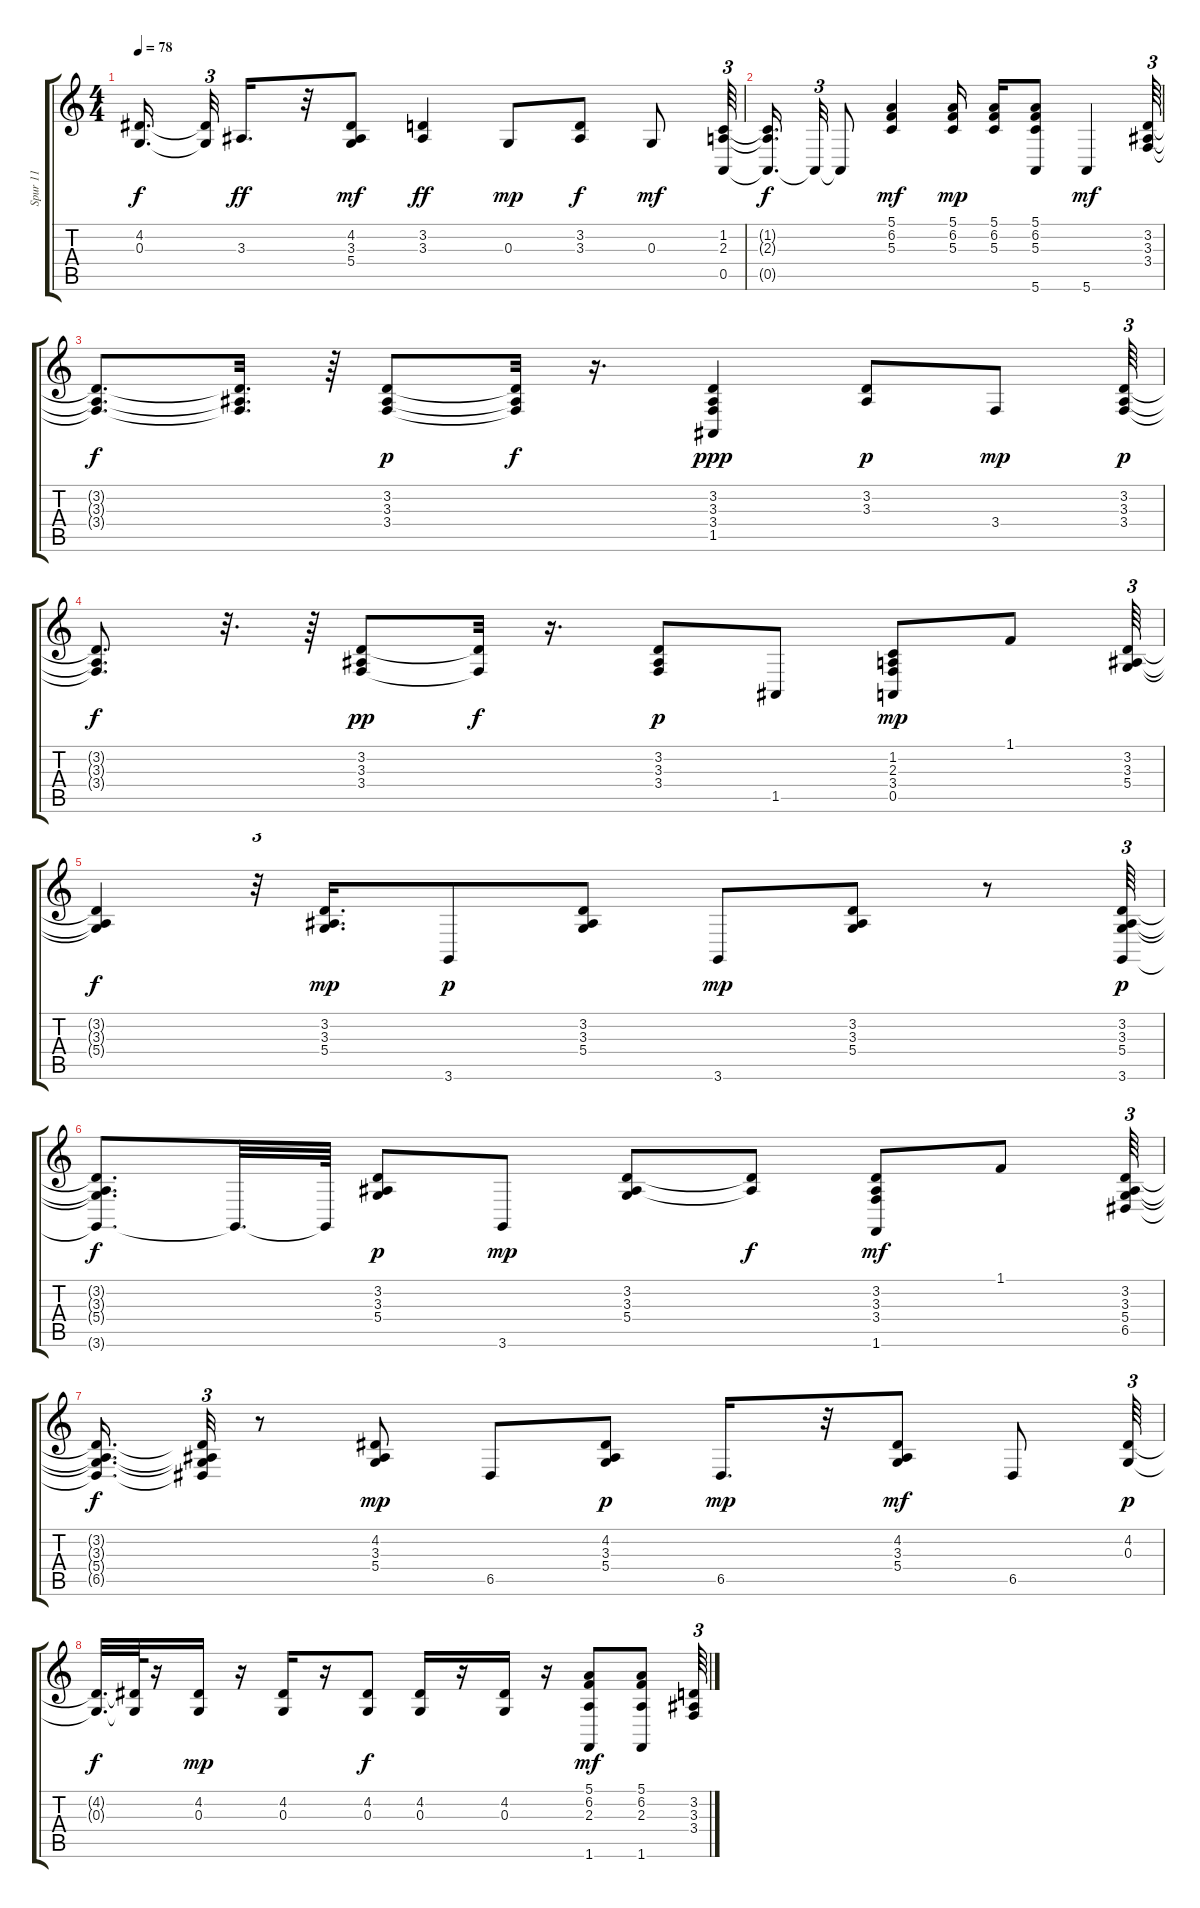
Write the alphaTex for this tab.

\track ("Spur 11" "Spur 11") {instrument acousticgrandpiano}
\staff {score tabs}
\tuning (E4 B3 G3 D3 A2 E2) {hide}
\ts (4 4)
\tempo 78
\clef g2
\ks c
(4.2{t} 0.3{t}).16{d dy f} (4.2{t} 0.3{t}).32{tu (3 2)} 3.3.16{d dy ff} r.32 (4.2 3.3 5.4).8{dy mf} (3.2 3.3).4{dy ff} 0.3.8{dy mp} (3.2 3.3).8{dy f} 0.3.8{dy mf} (1.2 2.3 0.5).64{tu (3 2)} |
(1.2{t} 2.3{t} 0.5{t}).16{d dy f} 0.5{t}.32{tu (3 2)} 0.5{t}.8 (5.1 6.2 5.3).4{dy mf} (5.1 6.2 5.3).16{dy mp} (5.1 6.2 5.3).16 (5.1 6.2 5.3 5.6).8 5.6.4{dy mf} (3.2 3.3 3.4).64{tu (3 2)} |
(3.2{t} 3.3{t} 3.4{t}).8{d dy f} (3.2{t} 3.3{t} 3.4{t}).32{d} r.64 (3.2 3.3 3.4).8{dy p} (3.2{t} 3.3{t} 3.4{t}).32{dy f} r.16{d} (3.2 3.3 3.4 1.5).4{dy ppp} (3.2 3.3).8{dy p} 3.4.8{dy mp} (3.2 3.3 3.4).64{tu (3 2) dy p} |
(3.2{t} 3.3{t} 3.4{t}).8{d dy f} r.32{d} r.64 (3.2 3.3 3.4).8{dy pp} (3.2{t} 3.4{t}).32{dy f} r.16{d} (3.2 3.3 3.4).8{dy p} 1.5.8 (1.2 2.3 3.4 0.5).8{dy mp} 1.1.8 (3.2 3.3 5.4).64{tu (3 2)} |
(3.2{t} 3.3{t} 5.4{t}).4{dy f} r.32{tu (3 2)} (3.2 3.3 5.4).16{d dy mp} 3.6.8{dy p} (3.2 3.3 5.4).8 3.6.8{dy mp} (3.2 3.3 5.4).8 r.8 (3.2 3.3 5.4 3.6).64{tu (3 2) dy p} |
(3.2{t} 3.3{t} 5.4{t} 3.6{t}).8{d dy f} 3.6{t}.32{d} 3.6{t}.64 (3.2 3.3 5.4).8{dy p} 3.6.8{dy mp} (3.2 3.3 5.4).8 (3.2{t} 3.3{t}).8{dy f} (3.2 3.3 3.4 1.6).8{dy mf} 1.1.8 (3.2 3.3 5.4 6.5).64{tu (3 2)} |
(3.2{t} 3.3{t} 5.4{t} 6.5{t}).16{d dy f} (3.2{t} 3.3{t} 5.4{t} 6.5{t}).32{tu (3 2)} r.8 (4.2 3.3 5.4).8{dy mp} 6.5.8 (4.2 3.3 5.4).8{dy p} 6.5.16{d dy mp} r.32 (4.2 3.3 5.4).8{dy mf} 6.5.8 (4.2 0.3).64{tu (3 2) dy p} |
(4.2{t} 0.3{t}).32{d dy f} (4.2{t} 0.3{t}).64 r.16 (4.2 0.3).16{dy mp} r.16 (4.2 0.3).16 r.16 (4.2 0.3).8{dy f} (4.2 0.3).16 r.16 (4.2 0.3).16 r.16 (5.1 6.2 2.3 1.6).8{dy mf} (5.1 6.2 2.3 1.6).8 (3.2 3.3 3.4).64{tu (3 2)}
